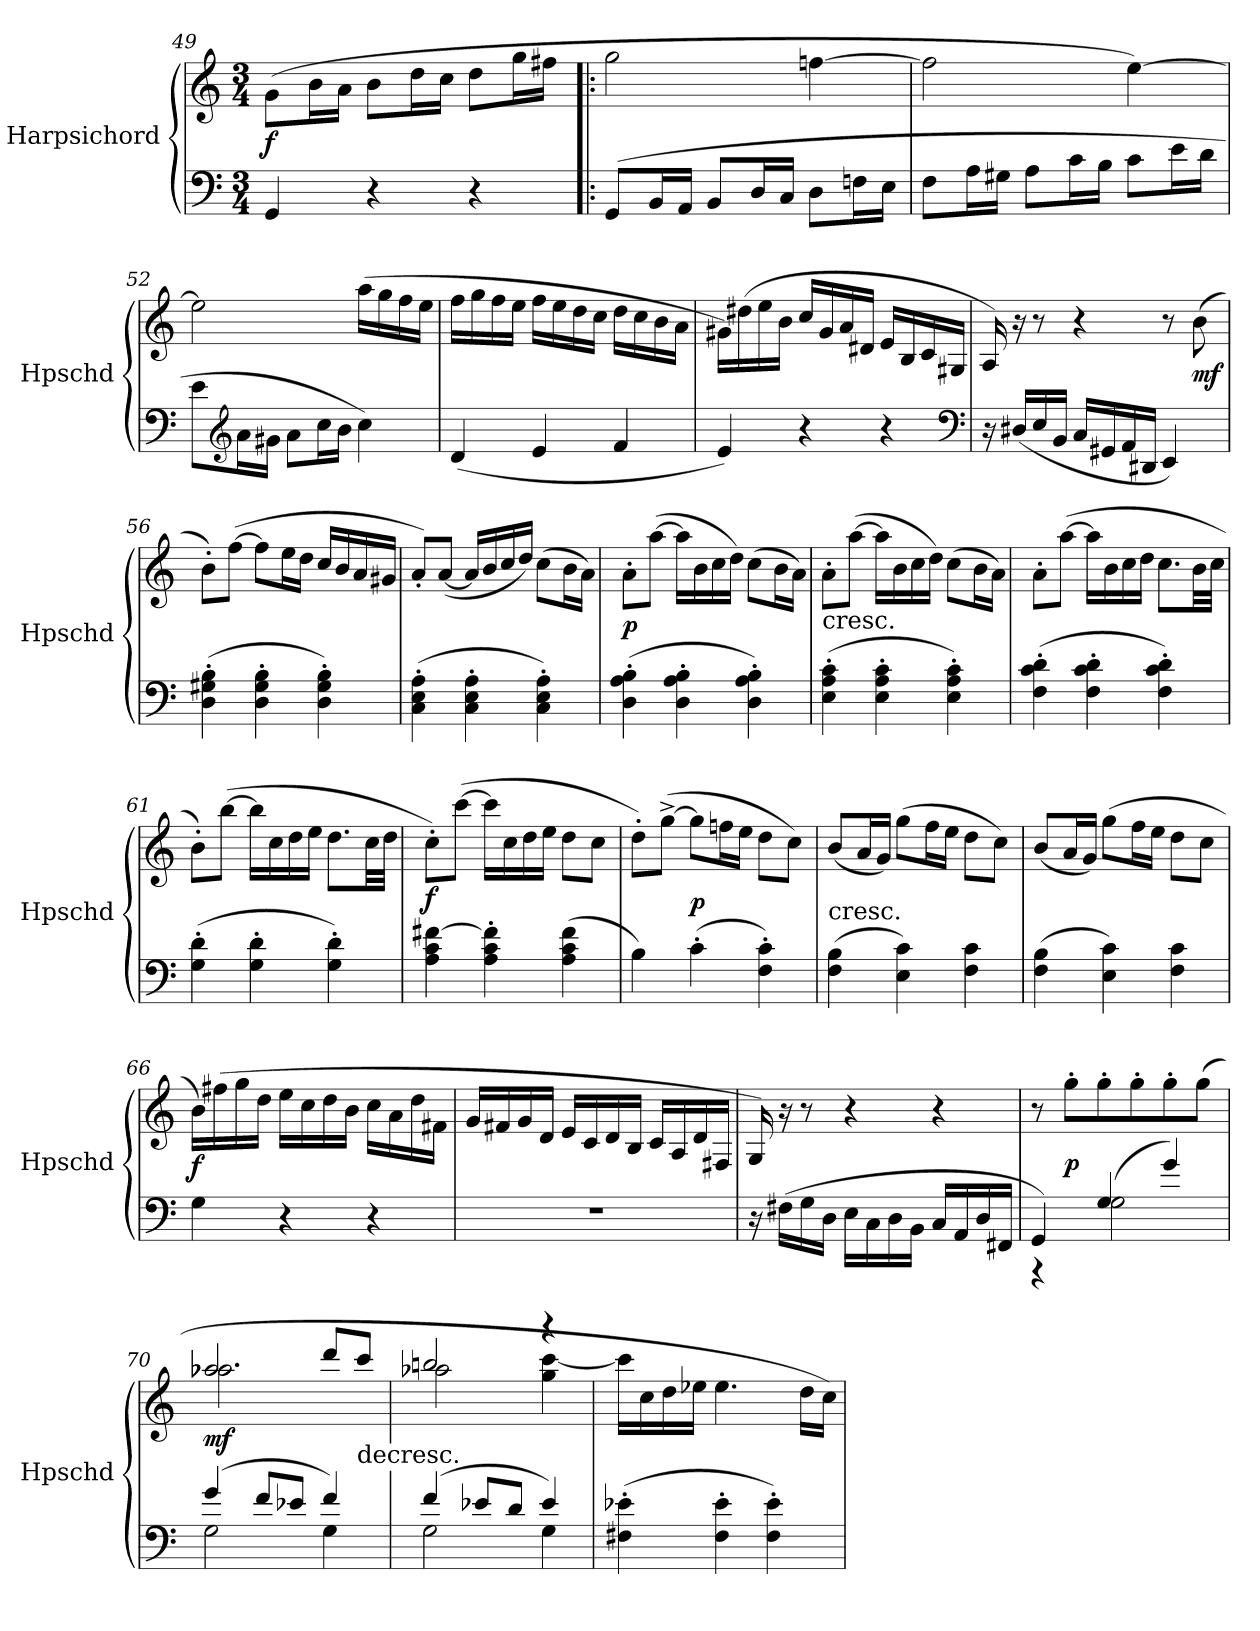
**kern	**kern	**dynam
*part1	*part1	*part1
*staff2	*staff1	*staff1/2
*I"Harpsichord	*	*
*I'Hpschd	*	*
*clefF4	*clefG2	*
*k[]	*k[]	*
*C:	*C:	*
*M3/4	*M3/4	*
=49	=49	=49
4GG/	(8g\L	f
.	16b\L	.
.	16a\JJ	.
4r	8b\L	.
.	16dd\L	.
.	16cc\JJ	.
4r	8dd\L	.
.	16gg\L	.
.	16ff#X\JJ	.
=50!|:	=50!|:	=50!|:
(8GG/L	2gg\	.
16BB/L	.	.
16AA/JJ	.	.
8BB/L	.	.
16D/L	.	.
16C/JJ	.	.
8D\L	[4ffn\	.
16Fn\L	.	.
16E\JJ	.	.
=51	=51	=51
8F\L	2ff\]	.
16A\L	.	.
16G#X\JJ	.	.
8A\L	.	.
16c\L	.	.
16B\JJ	.	.
8c\L	[4ee\)	.
16e\L	.	.
16d\JJ	.	.
=52	=52	=52
8e\L	2ee\]	.
*clefG2	*	*
16a\L	.	.
16g#X\JJ	.	.
8a\L	.	.
16cc\L	.	.
16b\JJ	.	.
4cc\)	(16aa\LL	.
.	16gg\	.
.	16ff\	.
.	16ee\JJ	.
=53	=53	=53
(4d/	16ff\LL	.
.	16gg\	.
.	16ff\	.
.	16ee\JJ	.
4e/	16ff\LL	.
.	16ee\	.
.	16dd\	.
.	16cc\JJ	.
4f/	16dd\LL	.
.	16cc\	.
.	16b\	.
.	16a\JJ	.
=54	=54	=54
4e/)	16g#X\LL)	.
.	(16dd#X\	.
.	16ee\	.
.	16b\JJ	.
4r	16cc/LL	.
.	16g#/	.
.	16a/	.
.	16d#X/JJ	.
4r	16e/LL	.
.	16B/	.
.	16c/	.
.	16G#X/JJ	.
*clefF4	*	*
=55	=55	=55
16r	16A/)	.
(16D#X/LL	16r	.
16E/	8r	.
16BB/JJ	.	.
16C/LL	4r	.
16GG#X/	.	.
16AA/	.	.
16DD#X/JJ	.	.
4EE/)	8r	.
.	(8b\	mf
=56	=56	=56
(4D'\ 4G#X'\ 4B'\	8b'\L)	.
.	([8ff\J	.
4D'\ 4G#'\ 4B'\	8ff\L]	.
.	16ee\L	.
.	16dd\JJ	.
4D'\ 4G#'\ 4B'\)	16cc/LL	.
.	16b/	.
.	16a/	.
.	16g#X/JJ	.
=57	=57	=57
(4C'\ 4E'\ 4A'\	8a'/L)	.
.	([8a/J	.
4C'\ 4E'\ 4A'\	16a/LL]	.
.	16b/	.
.	16cc/	.
.	16dd/JJ)	.
4C'\ 4E'\ 4A'\)	(8cc\L	.
.	16b\L	.
.	16a\JJ)	.
=58	=58	=58
(4D'\ 4A'\ 4B'\	8a'\L	p
.	([8aa\J	.
4D'\ 4A'\ 4B'\	16aa\LL]	.
.	16b\	.
.	16cc\	.
.	16dd\JJ)	.
4D'\ 4A'\ 4B'\)	(8cc\L	.
.	16b\L	.
.	16a\JJ)	.
=59	=59	=59
!	!LO:TX:c:t=cresc.	!
(4E'\ 4A'\ 4c'\	8a'\L	.
.	([8aa\J	.
4E'\ 4A'\ 4c'\	16aa\LL]	.
.	16b\	.
.	16cc\	.
.	16dd\JJ)	.
4E'\ 4A'\ 4c'\)	(8cc\L	.
.	16b\L	.
.	16a\JJ)	.
=60	=60	=60
(4F'\ 4c'\ 4d'\	8a'\L	.
.	([8aa\J	.
4F'\ 4c'\ 4d'\	16aa\LL]	.
.	16b\	.
.	16cc\	.
.	16dd\JJ	.
4F'\ 4c'\ 4d'\)	8.cc\L	.
.	32b\LL	.
.	32cc\JJJ	.
=61	=61	=61
(4G'\ 4d'\	8b'\L)	.
.	([8bb\J	.
4G'\ 4d'\	16bb\LL]	.
.	16cc\	.
.	16dd\	.
.	16ee\JJ	.
4G'\ 4d'\)	8.dd\L	.
.	32cc\LL	.
.	32dd\JJJ	.
=62	=62	=62
4A\ 4c\ [4f#X\	8cc'\L)	f
.	([8ccc\J	.
4A'\ 4c'\ 4f#]'\	16ccc\LL]	.
.	16cc\	.
.	16dd\	.
.	16ee\JJ	.
(4A\ 4c\ 4f#\	8dd\L	.
.	8cc\J	.
=63	=63	=63
4B\)	8dd'\L)	.
.	([8gg^\J	.
(4c'\	8gg\L]	p
.	16ffn\L	.
.	16ee\JJ	.
4F'\ 4c'\)	8dd\L	.
.	8cc\J)	.
=64	=64	=64
!	!LO:TX:c:t=cresc.	!
(4F\ 4B\	(8b/L	.
.	16a/L	.
.	16g/JJ)	.
4E\ 4c\)	(8gg\L	.
.	16ff\L	.
.	16ee\JJ	.
4F\ 4c\	8dd\L	.
.	8cc\J)	.
=65	=65	=65
(4F\ 4B\	(8b/L	.
.	16a/L	.
.	16g/JJ)	.
4E\ 4c\)	(8gg\L	.
.	16ff\L	.
.	16ee\JJ	.
4F\ 4c\	8dd\L	.
.	8cc\J	.
=66	=66	=66
4G\	16b\LL)	f
.	(16ff#X\	.
.	16gg\	.
.	16dd\JJ	.
4r	16ee\LL	.
.	16cc\	.
.	16dd\	.
.	16b\JJ	.
4r	16cc\LL	.
.	16a\	.
.	16dd\	.
.	16f#X\JJ	.
=67	=67	=67
2.r	16g/LL	.
.	16f#X/	.
.	16g/	.
.	16d/JJ	.
.	16e/LL	.
.	16c/	.
.	16d/	.
.	16B/JJ	.
.	16c/LL	.
.	16A/	.
.	16d/	.
.	16F#X/JJ	.
=68	=68	=68
16r	16G/)	.
(16F#X\LL	16r	.
16G\	8r	.
16D\JJ	.	.
16E\LL	4r	.
16C\	.	.
16D\	.	.
16BB\JJ	.	.
16C/LL	4r	.
16AA/	.	.
16D/	.	.
16FF#X/JJ	.	.
=69	=69	=69
*^	*	*
4GG/)	4r	8r	.
.	.	8gg'\L	p
(4G/	2G\	8gg'\	.
.	.	8gg'\	.
4g/)	.	8gg'\	.
.	.	(8gg\J	.
=70	=70	=70	=70
*	*	*^	*
(4g/	2G\	2aa-X/	2.aa-X\	mf
8f/L	.	.	.	.
8e-X/J	.	.	.	.
4f/)	4G\	8ddd/L	.	.
!	!	!LO:TX:c:t=decresc.	!	!
.	.	8ccc/J	.	.
=71	=71	=71	=71	=71
(4f/	2G\	2bbn/	2aa-X\	.
8e-X/L	.	.	.	.
8d/J	.	.	.	.
4e-/)	4G\	4r	4gg\ [4ccc\	.
=72	=72	=72	=72	=72
!	!	!LO:TX:c:t=cresc.	!	!
*v	*v	*	*	*
*	*v	*v	*
(4F#X'\ 4e-X'\	16ccc\LL]	.
.	16cc\	.
.	16dd\	.
.	16ee-X\JJ	.
4F#'\ 4e-'\	4.ee-\	.
4F#'\ 4e-'\)	.	.
.	16dd\LL	.
.	16cc\JJ)	.
=	=	=
*-	*-	*-
